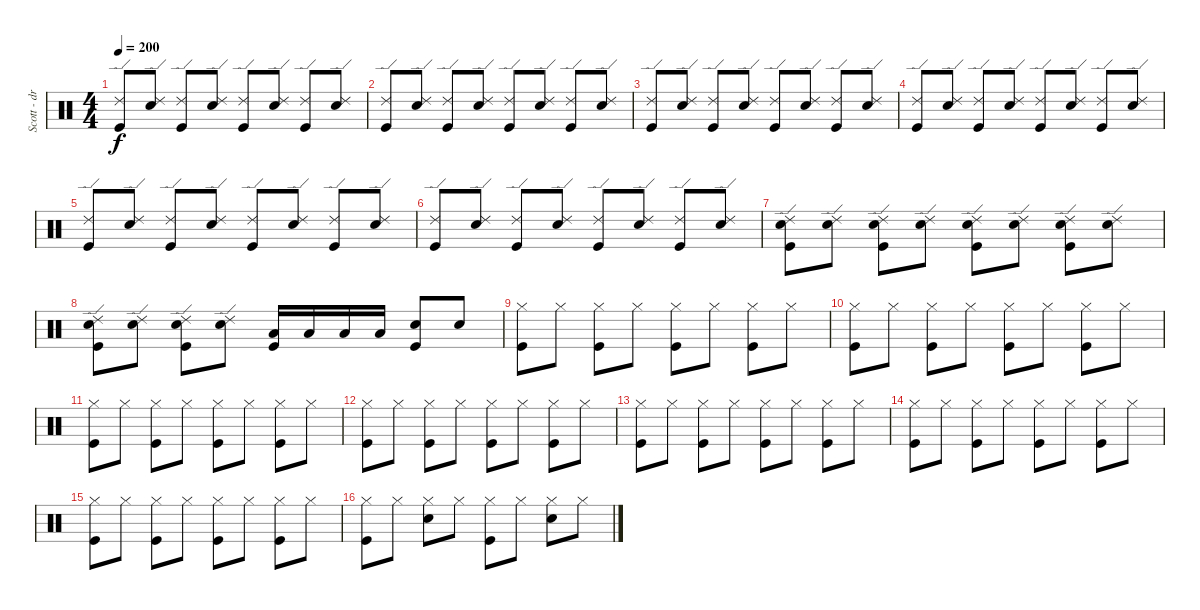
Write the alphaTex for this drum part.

\track ("Scott - drums" "Scott - dr") {instrument percussion}
\staff {score}
\articulation defaults
\ts (4 4)
\tempo 200
\clef neutral
\ks c
("Ride (edge) 2" "Kick (hit)").8{dy f} ("Electric Snare (hit)" "Ride (edge) 2").8 ("Kick (hit)" "Ride (edge) 2").8 ("Electric Snare (hit)" "Ride (edge) 2").8 ("Kick (hit)" "Ride (edge) 2").8 ("Electric Snare (hit)" "Ride (edge) 2").8 ("Ride (edge) 2" "Kick (hit)").8 ("Electric Snare (hit)" "Ride (edge) 2").8 |
("Ride (edge) 2" "Kick (hit)").8 ("Electric Snare (hit)" "Ride (edge) 2").8 ("Kick (hit)" "Ride (edge) 2").8 ("Electric Snare (hit)" "Ride (edge) 2").8 ("Ride (edge) 2" "Kick (hit)").8 ("Electric Snare (hit)" "Ride (edge) 2").8 ("Ride (edge) 2" "Kick (hit)").8 ("Ride (edge) 2" "Electric Snare (hit)").8 |
("Ride (edge) 2" "Kick (hit)").8 ("Electric Snare (hit)" "Ride (edge) 2").8 ("Kick (hit)" "Ride (edge) 2").8 ("Electric Snare (hit)" "Ride (edge) 2").8 ("Ride (edge) 2" "Kick (hit)").8 ("Electric Snare (hit)" "Ride (edge) 2").8 ("Kick (hit)" "Ride (edge) 2").8 ("Electric Snare (hit)" "Ride (edge) 2").8 |
("Ride (edge) 2" "Kick (hit)").8 ("Ride (edge) 2" "Electric Snare (hit)").8 ("Kick (hit)" "Ride (edge) 2").8 ("Electric Snare (hit)" "Ride (edge) 2").8 ("Ride (edge) 2" "Kick (hit)").8 ("Ride (edge) 2" "Electric Snare (hit)").8 ("Kick (hit)" "Ride (edge) 2").8 ("Electric Snare (hit)" "Ride (edge) 2").8 |
("Ride (edge) 2" "Kick (hit)").8 ("Ride (edge) 2" "Electric Snare (hit)").8 ("Kick (hit)" "Ride (edge) 2").8 ("Electric Snare (hit)" "Ride (edge) 2").8 ("Ride (edge) 2" "Kick (hit)").8 ("Electric Snare (hit)" "Ride (edge) 2").8 ("Ride (edge) 2" "Kick (hit)").8 ("Electric Snare (hit)" "Ride (edge) 2").8 |
("Ride (edge) 2" "Kick (hit)").8 ("Ride (edge) 2" "Electric Snare (hit)").8 ("Ride (edge) 2" "Kick (hit)").8 ("Ride (edge) 2" "Electric Snare (hit)").8 ("Kick (hit)" "Ride (edge) 2").8 ("Electric Snare (hit)" "Ride (edge) 2").8 ("Kick (hit)" "Ride (edge) 2").8 ("Ride (edge) 2" "Electric Snare (hit)").8 |
("Ride (edge) 2" "Kick (hit)" "Electric Snare (hit)").8 ("Electric Snare (hit)" "Ride (edge) 2").8 ("Kick (hit)" "Ride (edge) 2" "Electric Snare (hit)").8 ("Ride (edge) 2" "Electric Snare (hit)").8 ("Kick (hit)" "Ride (edge) 2" "Electric Snare (hit)").8 ("Ride (edge) 2" "Electric Snare (hit)").8 ("Kick (hit)" "Electric Snare (hit)" "Ride (edge) 2").8 ("Ride (edge) 2" "Electric Snare (hit)").8 |
("Ride (edge) 2" "Electric Snare (hit)" "Kick (hit)").8 ("Ride (edge) 2" "Electric Snare (hit)").8 ("Ride (edge) 2" "Electric Snare (hit)" "Kick (hit)").8 ("Electric Snare (hit)" "Ride (edge) 2").8 ("Kick (hit)" "Low Tom (hit)").16 "Low Tom (hit)".16 "Low Tom (hit)".16 "Low Tom (hit)".16 ("Kick (hit)" "Electric Snare (hit)").8 "Electric Snare (hit)".8 |
("Hi-Hat (closed)" "Kick (hit)").8 "Hi-Hat (closed)".8 ("Kick (hit)" "Hi-Hat (closed)").8 "Hi-Hat (closed)".8 ("Kick (hit)" "Hi-Hat (closed)").8 "Hi-Hat (closed)".8 ("Kick (hit)" "Hi-Hat (closed)").8 "Hi-Hat (closed)".8 |
("Hi-Hat (closed)" "Kick (hit)").8 "Hi-Hat (closed)".8 ("Hi-Hat (closed)" "Kick (hit)").8 "Hi-Hat (closed)".8 ("Hi-Hat (closed)" "Kick (hit)").8 "Hi-Hat (closed)".8 ("Kick (hit)" "Hi-Hat (closed)").8 "Hi-Hat (closed)".8 |
("Kick (hit)" "Hi-Hat (closed)").8 "Hi-Hat (closed)".8 ("Kick (hit)" "Hi-Hat (closed)").8 "Hi-Hat (closed)".8 ("Kick (hit)" "Hi-Hat (closed)").8 "Hi-Hat (closed)".8 ("Kick (hit)" "Hi-Hat (closed)").8 "Hi-Hat (closed)".8 |
("Kick (hit)" "Hi-Hat (closed)").8 "Hi-Hat (closed)".8 ("Hi-Hat (closed)" "Kick (hit)").8 "Hi-Hat (closed)".8 ("Kick (hit)" "Hi-Hat (closed)").8 "Hi-Hat (closed)".8 ("Kick (hit)" "Hi-Hat (closed)").8 "Hi-Hat (closed)".8 |
("Hi-Hat (closed)" "Kick (hit)").8 "Hi-Hat (closed)".8 ("Hi-Hat (closed)" "Kick (hit)").8 "Hi-Hat (closed)".8 ("Hi-Hat (closed)" "Kick (hit)").8 "Hi-Hat (closed)".8 ("Kick (hit)" "Hi-Hat (closed)").8 "Hi-Hat (closed)".8 |
("Kick (hit)" "Hi-Hat (closed)").8 "Hi-Hat (closed)".8 ("Kick (hit)" "Hi-Hat (closed)").8 "Hi-Hat (closed)".8 ("Kick (hit)" "Hi-Hat (closed)").8 "Hi-Hat (closed)".8 ("Kick (hit)" "Hi-Hat (closed)").8 "Hi-Hat (closed)".8 |
("Kick (hit)" "Hi-Hat (closed)").8 "Hi-Hat (closed)".8 ("Hi-Hat (closed)" "Kick (hit)").8 "Hi-Hat (closed)".8 ("Kick (hit)" "Hi-Hat (closed)").8 "Hi-Hat (closed)".8 ("Kick (hit)" "Hi-Hat (closed)").8 "Hi-Hat (closed)".8 |
("Hi-Hat (closed)" "Kick (hit)").8 "Hi-Hat (closed)".8 ("Hi-Hat (closed)" "Electric Snare (hit)").8 "Hi-Hat (closed)".8 ("Kick (hit)" "Hi-Hat (closed)").8 "Hi-Hat (closed)".8 ("Hi-Hat (closed)" "Snare (hit) 2").8 "Hi-Hat (closed)".8
